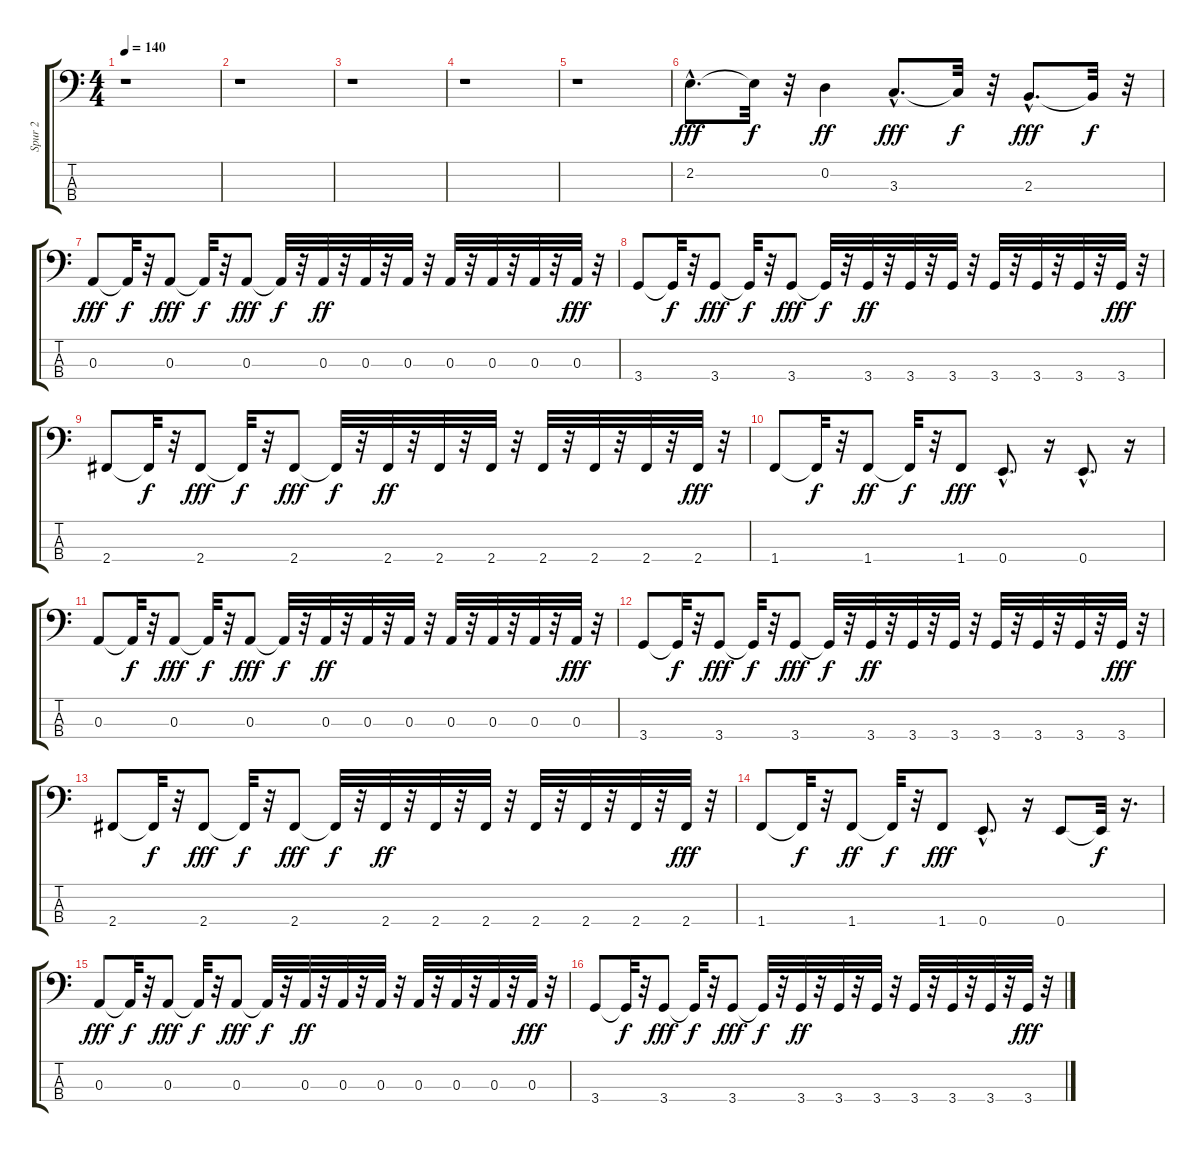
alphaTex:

\track ("Spur 2" "Spur 2") {instrument electricbassfinger}
\staff {score tabs}
\tuning (G2 D2 A1 E1) {hide}
\ts (4 4)
\tempo 140
\clef f4
\ks c
r.1{dy fff} |
r.1 |
r.1 |
r.1 |
r.1 |
2.2{hac}.8{d} 2.2{t}.32{dy f} r.32 0.2.4{dy ff} 3.3{hac}.8{d dy fff} 3.3{t}.32{dy f} r.32 2.3{hac}.8{d dy fff} 2.3{t}.32{dy f} r.32 |
0.3.8{dy fff} 0.3{t}.32{dy f} r.32 0.3.8{dy fff} 0.3{t}.32{dy f} r.32 0.3.8{dy fff} 0.3{t}.32{dy f} r.32 0.3.32{dy ff} r.32 0.3.32 r.32 0.3.32 r.32 0.3.32 r.32 0.3.32 r.32 0.3.32 r.32 0.3.32{dy fff} r.32 |
3.4.8 3.4{t}.32{dy f} r.32 3.4.8{dy fff} 3.4{t}.32{dy f} r.32 3.4.8{dy fff} 3.4{t}.32{dy f} r.32 3.4.32{dy ff} r.32 3.4.32 r.32 3.4.32 r.32 3.4.32 r.32 3.4.32 r.32 3.4.32 r.32 3.4.32{dy fff} r.32 |
2.4.8 2.4{t}.32{dy f} r.32 2.4.8{dy fff} 2.4{t}.32{dy f} r.32 2.4.8{dy fff} 2.4{t}.32{dy f} r.32 2.4.32{dy ff} r.32 2.4.32 r.32 2.4.32 r.32 2.4.32 r.32 2.4.32 r.32 2.4.32 r.32 2.4.32{dy fff} r.32 |
1.4.8 1.4{t}.32{dy f} r.32 1.4.8{dy ff} 1.4{t}.32{dy f} r.32 1.4.8{dy fff} 0.4{hac}.8{d} r.16 0.4{hac}.8{d} r.16 |
0.3.8 0.3{t}.32{dy f} r.32 0.3.8{dy fff} 0.3{t}.32{dy f} r.32 0.3.8{dy fff} 0.3{t}.32{dy f} r.32 0.3.32{dy ff} r.32 0.3.32 r.32 0.3.32 r.32 0.3.32 r.32 0.3.32 r.32 0.3.32 r.32 0.3.32{dy fff} r.32 |
3.4.8 3.4{t}.32{dy f} r.32 3.4.8{dy fff} 3.4{t}.32{dy f} r.32 3.4.8{dy fff} 3.4{t}.32{dy f} r.32 3.4.32{dy ff} r.32 3.4.32 r.32 3.4.32 r.32 3.4.32 r.32 3.4.32 r.32 3.4.32 r.32 3.4.32{dy fff} r.32 |
2.4.8 2.4{t}.32{dy f} r.32 2.4.8{dy fff} 2.4{t}.32{dy f} r.32 2.4.8{dy fff} 2.4{t}.32{dy f} r.32 2.4.32{dy ff} r.32 2.4.32 r.32 2.4.32 r.32 2.4.32 r.32 2.4.32 r.32 2.4.32 r.32 2.4.32{dy fff} r.32 |
1.4.8 1.4{t}.32{dy f} r.32 1.4.8{dy ff} 1.4{t}.32{dy f} r.32 1.4.8{dy fff} 0.4{hac}.8{d} r.16 0.4.8 0.4{t}.32{dy f} r.16{d} |
0.3.8{dy fff} 0.3{t}.32{dy f} r.32 0.3.8{dy fff} 0.3{t}.32{dy f} r.32 0.3.8{dy fff} 0.3{t}.32{dy f} r.32 0.3.32{dy ff} r.32 0.3.32 r.32 0.3.32 r.32 0.3.32 r.32 0.3.32 r.32 0.3.32 r.32 0.3.32{dy fff} r.32 |
3.4.8 3.4{t}.32{dy f} r.32 3.4.8{dy fff} 3.4{t}.32{dy f} r.32 3.4.8{dy fff} 3.4{t}.32{dy f} r.32 3.4.32{dy ff} r.32 3.4.32 r.32 3.4.32 r.32 3.4.32 r.32 3.4.32 r.32 3.4.32 r.32 3.4.32{dy fff} r.32
